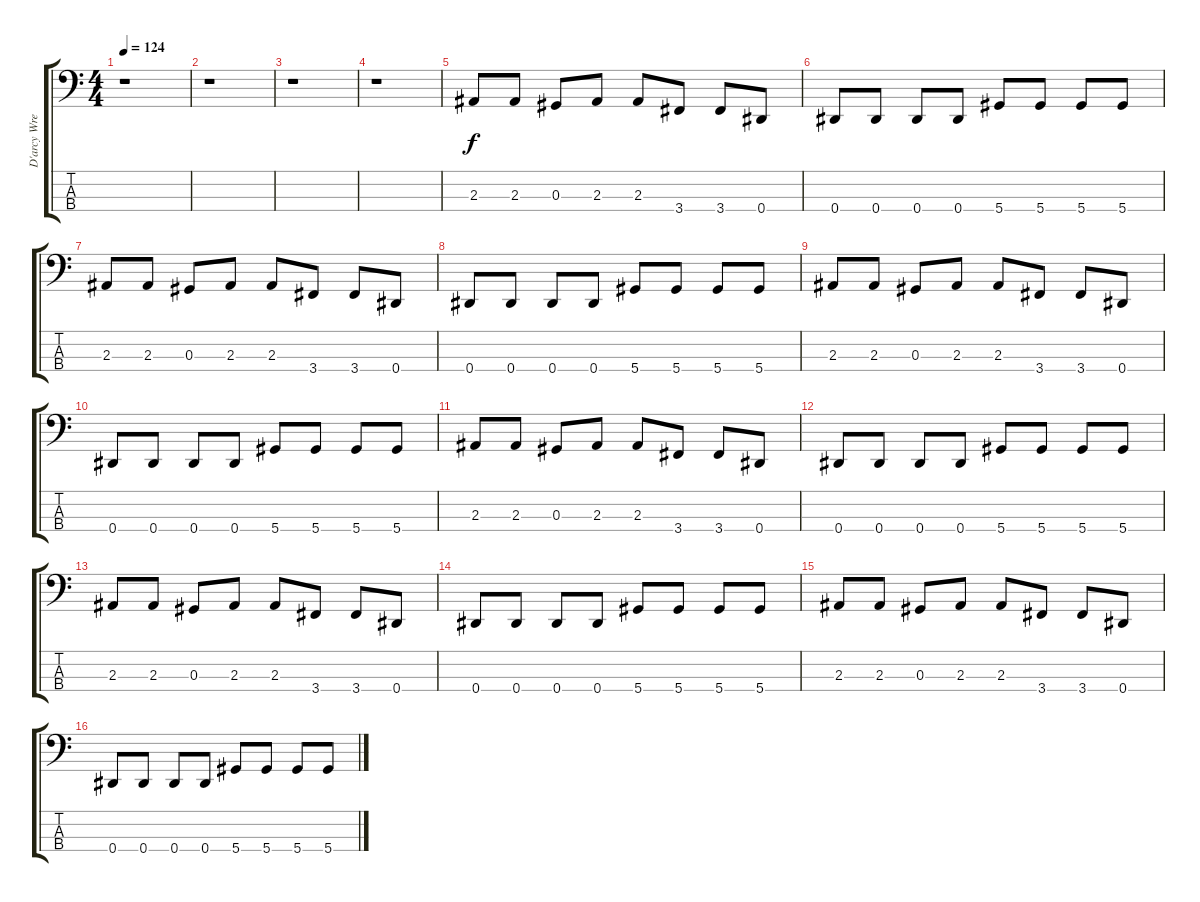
\track ("D'arcy Wretskzy" "D'arcy Wre") {instrument electricbasspick}
\staff {score tabs}
\tuning (Gb2 Db2 Ab1 Eb1) {hide}
\ts (4 4)
\tempo 124
\clef f4
\ks c
r.1{dy f instrument electricbasspick} |
r.1 |
r.1 |
r.1 |
2.3.8 2.3.8 0.3.8 2.3.8 2.3.8 3.4.8 3.4.8 0.4.8 |
0.4.8 0.4.8 0.4.8 0.4.8 5.4.8 5.4.8 5.4.8 5.4.8 |
2.3.8 2.3.8 0.3.8 2.3.8 2.3.8 3.4.8 3.4.8 0.4.8 |
0.4.8 0.4.8 0.4.8 0.4.8 5.4.8 5.4.8 5.4.8 5.4.8 |
2.3.8 2.3.8 0.3.8 2.3.8 2.3.8 3.4.8 3.4.8 0.4.8 |
0.4.8 0.4.8 0.4.8 0.4.8 5.4.8 5.4.8 5.4.8 5.4.8 |
2.3.8 2.3.8 0.3.8 2.3.8 2.3.8 3.4.8 3.4.8 0.4.8 |
0.4.8 0.4.8 0.4.8 0.4.8 5.4.8 5.4.8 5.4.8 5.4.8 |
2.3.8 2.3.8 0.3.8 2.3.8 2.3.8 3.4.8 3.4.8 0.4.8 |
0.4.8 0.4.8 0.4.8 0.4.8 5.4.8 5.4.8 5.4.8 5.4.8 |
2.3.8 2.3.8 0.3.8 2.3.8 2.3.8 3.4.8 3.4.8 0.4.8 |
0.4.8 0.4.8 0.4.8 0.4.8 5.4.8 5.4.8 5.4.8 5.4.8
